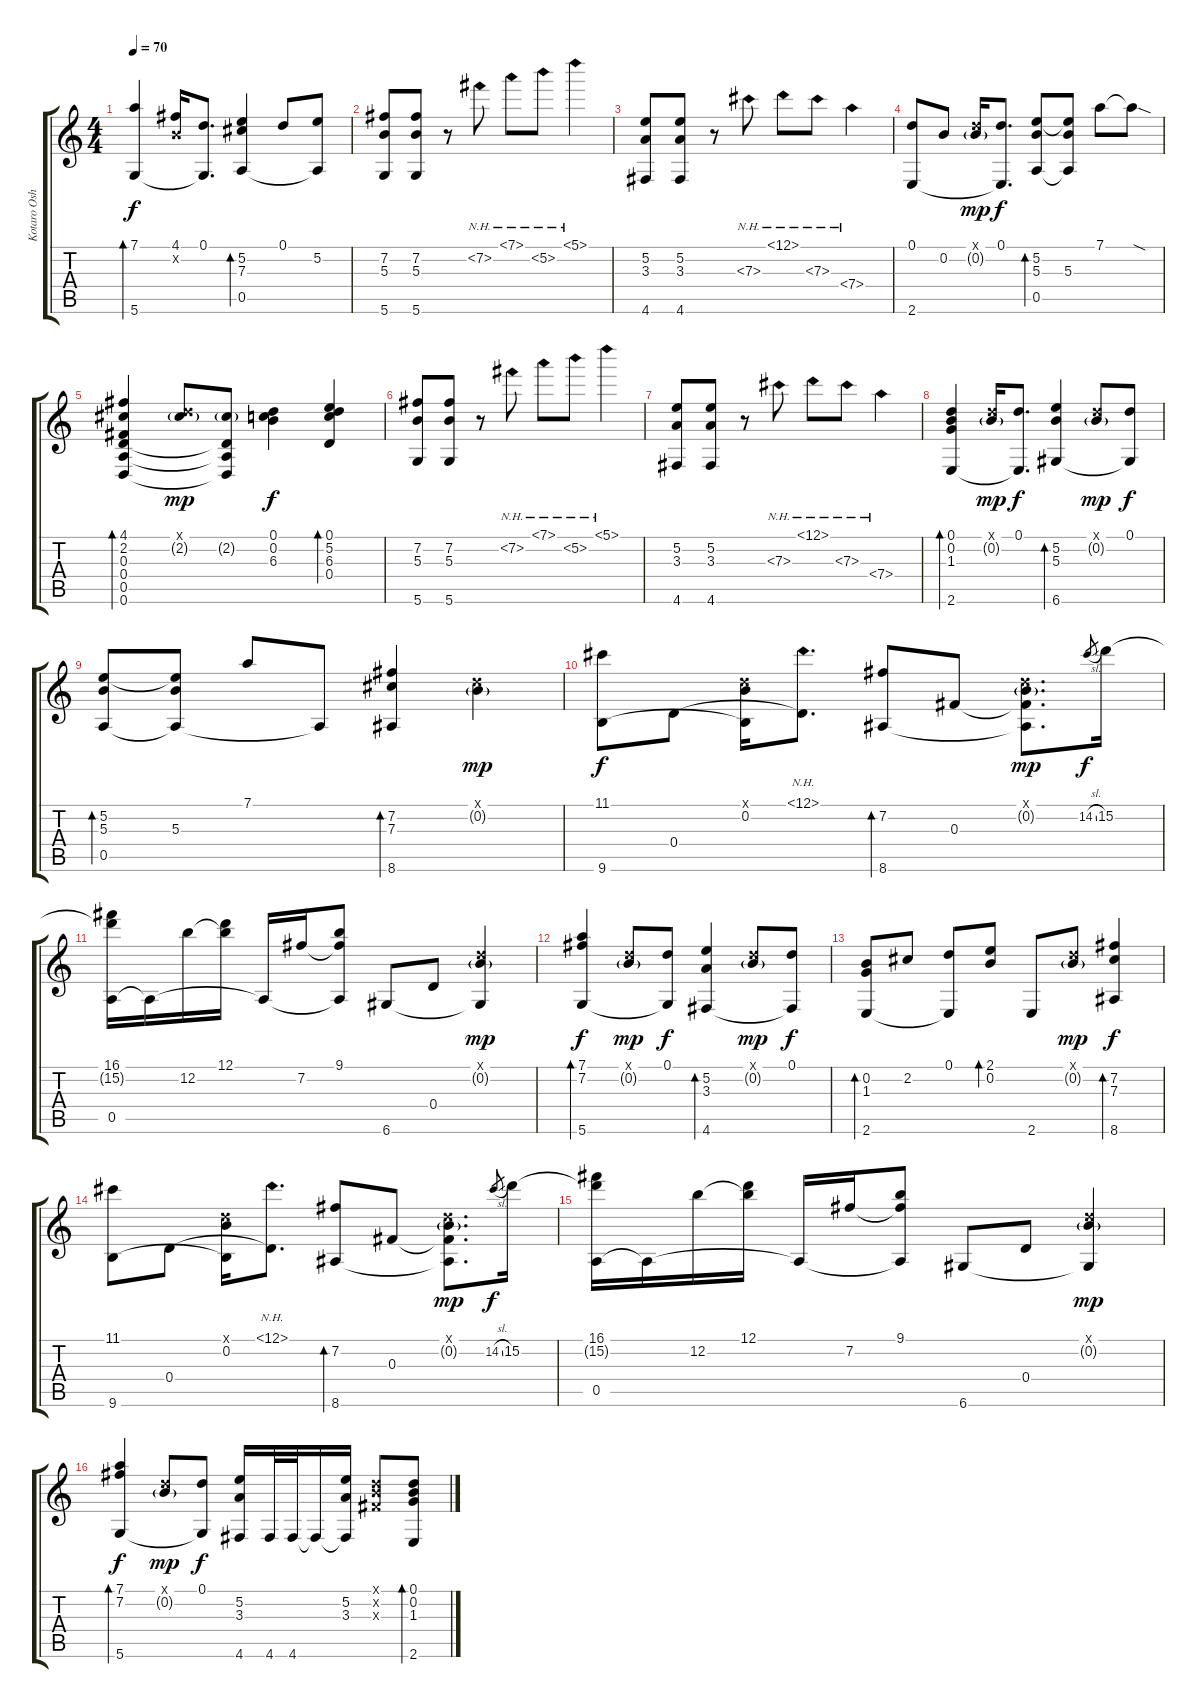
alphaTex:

\track ("Kotaro Oshio" "Kotaro Osh") {instrument acousticguitarsteel}
\staff {score tabs}
\tuning (D4 B3 Gb3 D3 A2 D2) {hide}
\ts (4 4)
\tempo 70
\clef g2
\ks c
(7.1 5.6).4{bd 480 dy f} (4.1 0.2{x}).16 (0.1 5.6{t}).8{d} (5.2 7.3 0.5).4{bd 240} 0.1.8 (5.2 0.5{t}).8 |
(7.2 5.3 5.6).8 (7.2 5.3 5.6).8 r.8 7.2{nh}.8 7.1{nh}.8 5.2{nh}.8 5.1{nh}.4 |
(5.2 3.3 4.6).8 (5.2 3.3 4.6).8 r.8 7.3{nh}.8 12.1{nh}.8 7.3{nh}.8 7.4{nh}.4 |
(0.1 2.6).8 0.2.8 (0.1{x} 0.2{g}).16{dy mp} (0.1 2.6{t}).8{d dy f} (5.2 5.3 0.5).8{bd 240} (5.2{t} 5.3 0.5{t}).8 7.1.8 7.1{sod t}.8 |
(4.1 2.2 0.3 0.4 0.5 0.6).4{bd 120} (0.1{x} 2.2{g}).8{dy mp} (2.2{g} 0.4{t} 0.5{t} 0.6{t}).8 (0.1 0.2 6.3).4{dy f} (0.1 5.2 6.3 0.4).4{bd 120} |
(7.2 5.3 5.6).8 (7.2 5.3 5.6).8 r.8 7.2{nh}.8 7.1{nh}.8 5.2{nh}.8 5.1{nh}.4 |
(5.2 3.3 4.6).8 (5.2 3.3 4.6).8 r.8 7.3{nh}.8 12.1{nh}.8 7.3{nh}.8 7.4{nh}.4 |
(0.1 0.2 1.3 2.6).4{bd 240} (0.1{x} 0.2{g}).16{dy mp} (0.1 2.6{t}).8{d dy f} (5.2 5.3 6.6).4{bd 240} (0.1{x} 0.2{g}).8{dy mp} (0.1 6.6{t}).8{dy f} |
(5.2 5.3 0.5).8{bd 240} (5.2{t} 5.3 0.5{t}).8 7.1.8 0.5{t}.8 (7.2 7.3 8.6).4{bd 240} (0.1{x} 0.2{g}).4{dy mp} |
(11.1 9.6).8{dy f} 0.4.8 (0.1{x} 0.2 9.6{t}).16 (12.1{nh} 0.4{t}).8{d} (7.2 8.6).8{bd 240} 0.3.8 (0.1{x} 0.2{g} 0.3{t} 8.6{t}).8{d dy mp} 14.2{sl}.8{gr dy f} 15.2.16 |
(16.1 15.2{t} 0.5).16 0.5{t}.16 12.2.16 (12.1 12.2{t}).16 0.5{t}.16 7.2.16 (9.1 7.2{t} 0.5{t}).8 6.6.8 0.4.8 (0.1{x} 0.2{g} 6.6{t}).4{dy mp} |
(7.1 7.2 5.6).4{bd 240 dy f} (0.1{x} 0.2{g}).8{dy mp} (0.1 5.6{t}).8{dy f} (5.2 3.3 4.6).4{bd 240} (0.1{x} 0.2{g}).8{dy mp} (0.1 4.6{t}).8{dy f} |
(0.2 1.3 2.6).8{bd 240} 2.2.8 (0.1 2.6{t}).8 (2.1 0.2).8{bd 240} 2.6.8 (0.1{x} 0.2{g}).8{dy mp} (7.2 7.3 8.6).4{bd 240 dy f} |
(11.1 9.6).8 0.4.8 (0.1{x} 0.2 9.6{t}).16 (12.1{nh} 0.4{t}).8{d} (7.2 8.6).8{bd 240} 0.3.8 (0.1{x} 0.2{g} 0.3{t} 8.6{t}).8{d dy mp} 14.2{sl}.8{gr dy f} 15.2.16 |
(16.1 15.2{t} 0.5).16 0.5{t}.16 12.2.16 (12.1 12.2{t}).16 0.5{t}.16 7.2.16 (9.1 7.2{t} 0.5{t}).8 6.6.8 0.4.8 (0.1{x} 0.2{g} 6.6{t}).4{dy mp} |
(7.1 7.2 5.6).4{bd 240 dy f} (0.1{x} 0.2{g}).8{dy mp} (0.1 5.6{t}).8{dy f} (5.2 3.3 4.6).16 4.6.32 4.6.32 4.6{t}.16 (5.2 3.3 4.6{t}).16 (0.1{x} 0.2{x} 0.3{x}).8 (0.1 0.2 1.3 2.6).8{bd 240}
